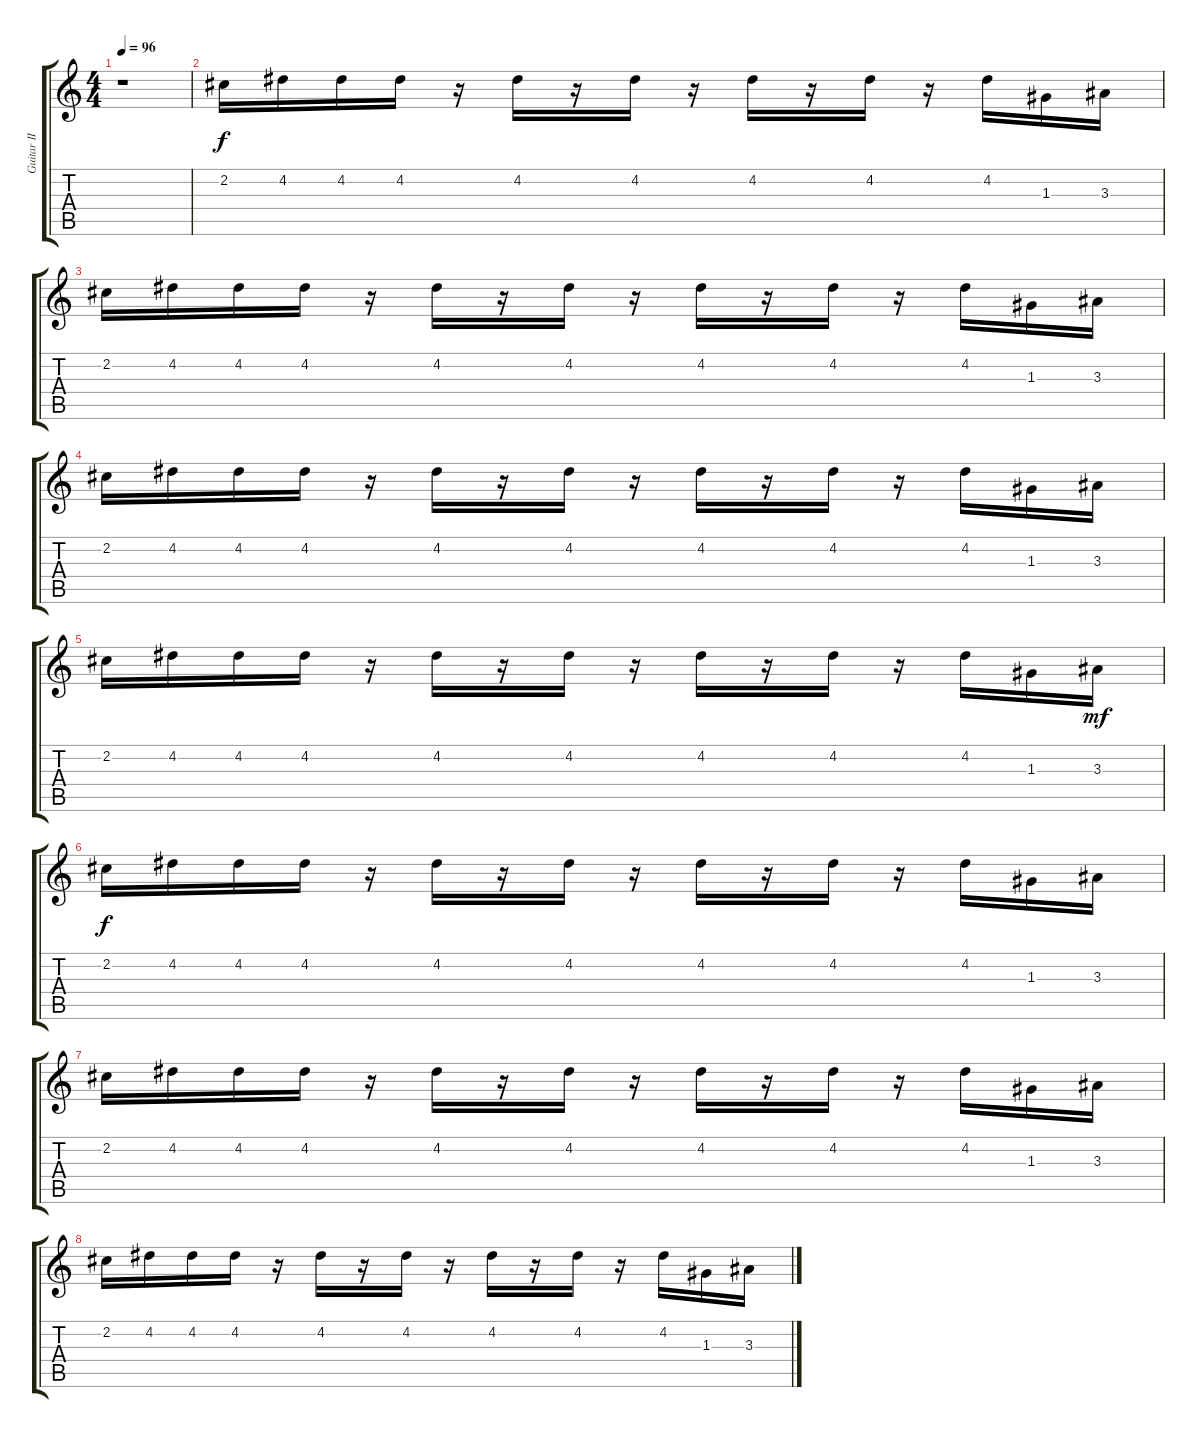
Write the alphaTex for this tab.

\track ("Guitar II" "Guitar II") {instrument electricguitarmuted}
\staff {score tabs}
\tuning (E4 B3 G3 D3 A2 E2) {hide}
\ts (4 4)
\tempo 96
\clef g2
\ks c
r.1{dy f} |
2.2.16{volume 16 balance 4 instrument electricguitarmuted} 4.2.16 4.2.16 4.2.16 r.16 4.2.16 r.16 4.2.16 r.16 4.2.16 r.16 4.2.16 r.16 4.2.16 1.3.16 3.3.16 |
2.2.16 4.2.16 4.2.16 4.2.16 r.16 4.2.16 r.16 4.2.16 r.16 4.2.16 r.16 4.2.16 r.16 4.2.16 1.3.16 3.3.16 |
2.2.16 4.2.16 4.2.16 4.2.16 r.16 4.2.16 r.16 4.2.16 r.16 4.2.16 r.16 4.2.16 r.16 4.2.16 1.3.16 3.3.16 |
2.2.16 4.2.16 4.2.16 4.2.16 r.16 4.2.16 r.16 4.2.16 r.16 4.2.16 r.16 4.2.16 r.16 4.2.16 1.3.16 3.3.16{dy mf} |
2.2.16{dy f} 4.2.16 4.2.16 4.2.16 r.16 4.2.16 r.16 4.2.16 r.16 4.2.16 r.16 4.2.16 r.16 4.2.16 1.3.16 3.3.16 |
2.2.16 4.2.16 4.2.16 4.2.16 r.16 4.2.16 r.16 4.2.16 r.16 4.2.16 r.16 4.2.16 r.16 4.2.16 1.3.16 3.3.16 |
2.2.16 4.2.16 4.2.16 4.2.16 r.16 4.2.16 r.16 4.2.16 r.16 4.2.16 r.16 4.2.16 r.16 4.2.16 1.3.16 3.3.16
